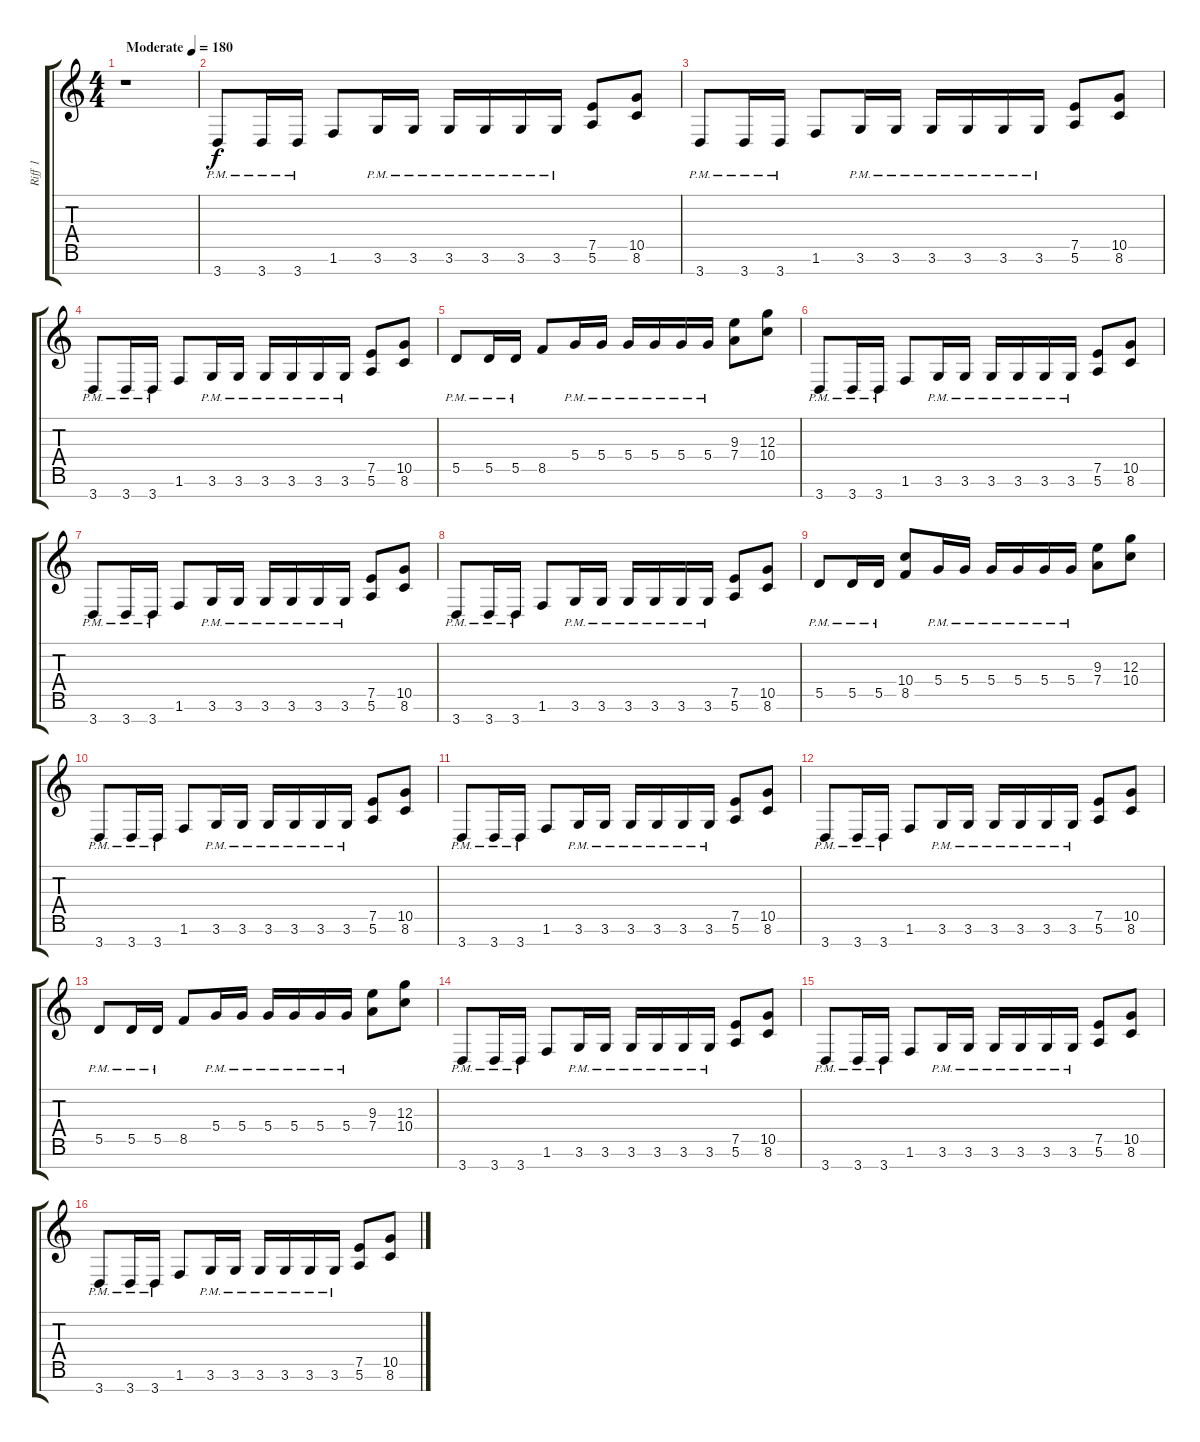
\track ("Riff 1" "Riff 1") {instrument distortionguitar}
\staff {score tabs}
\tuning (E4 B3 G3 D3 A2 E2 B1) {hide}
\ts (4 4)
\tempo (180 "Moderate")
\clef g2
\ks c
r.1{dy f instrument distortionguitar} |
3.7{pm}.8 3.7{pm}.16 3.7{pm}.16 1.6.8 3.6{pm}.16 3.6{pm}.16 3.6{pm}.16 3.6{pm}.16 3.6{pm}.16 3.6{pm}.16 (7.5 5.6).8 (10.5 8.6).8 |
3.7{pm}.8 3.7{pm}.16 3.7{pm}.16 1.6.8 3.6{pm}.16 3.6{pm}.16 3.6{pm}.16 3.6{pm}.16 3.6{pm}.16 3.6{pm}.16 (7.5 5.6).8 (10.5 8.6).8 |
3.7{pm}.8 3.7{pm}.16 3.7{pm}.16 1.6.8 3.6{pm}.16 3.6{pm}.16 3.6{pm}.16 3.6{pm}.16 3.6{pm}.16 3.6{pm}.16 (7.5 5.6).8 (10.5 8.6).8 |
5.5{pm}.8 5.5{pm}.16 5.5{pm}.16 8.5.8 5.4{pm}.16 5.4{pm}.16 5.4{pm}.16 5.4{pm}.16 5.4{pm}.16 5.4{pm}.16 (9.3 7.4).8 (12.3 10.4).8 |
3.7{pm}.8 3.7{pm}.16 3.7{pm}.16 1.6.8 3.6{pm}.16 3.6{pm}.16 3.6{pm}.16 3.6{pm}.16 3.6{pm}.16 3.6{pm}.16 (7.5 5.6).8 (10.5 8.6).8 |
3.7{pm}.8 3.7{pm}.16 3.7{pm}.16 1.6.8 3.6{pm}.16 3.6{pm}.16 3.6{pm}.16 3.6{pm}.16 3.6{pm}.16 3.6{pm}.16 (7.5 5.6).8 (10.5 8.6).8 |
3.7{pm}.8 3.7{pm}.16 3.7{pm}.16 1.6.8 3.6{pm}.16 3.6{pm}.16 3.6{pm}.16 3.6{pm}.16 3.6{pm}.16 3.6{pm}.16 (7.5 5.6).8 (10.5 8.6).8 |
5.5{pm}.8 5.5{pm}.16 5.5{pm}.16 (10.4 8.5).8 5.4{pm}.16 5.4{pm}.16 5.4{pm}.16 5.4{pm}.16 5.4{pm}.16 5.4{pm}.16 (9.3 7.4).8 (12.3 10.4).8 |
3.7{pm}.8 3.7{pm}.16 3.7{pm}.16 1.6.8 3.6{pm}.16 3.6{pm}.16 3.6{pm}.16 3.6{pm}.16 3.6{pm}.16 3.6{pm}.16 (7.5 5.6).8 (10.5 8.6).8 |
3.7{pm}.8 3.7{pm}.16 3.7{pm}.16 1.6.8 3.6{pm}.16 3.6{pm}.16 3.6{pm}.16 3.6{pm}.16 3.6{pm}.16 3.6{pm}.16 (7.5 5.6).8 (10.5 8.6).8 |
3.7{pm}.8 3.7{pm}.16 3.7{pm}.16 1.6.8 3.6{pm}.16 3.6{pm}.16 3.6{pm}.16 3.6{pm}.16 3.6{pm}.16 3.6{pm}.16 (7.5 5.6).8 (10.5 8.6).8 |
5.5{pm}.8 5.5{pm}.16 5.5{pm}.16 8.5.8 5.4{pm}.16 5.4{pm}.16 5.4{pm}.16 5.4{pm}.16 5.4{pm}.16 5.4{pm}.16 (9.3 7.4).8 (12.3 10.4).8 |
3.7{pm}.8 3.7{pm}.16 3.7{pm}.16 1.6.8 3.6{pm}.16 3.6{pm}.16 3.6{pm}.16 3.6{pm}.16 3.6{pm}.16 3.6{pm}.16 (7.5 5.6).8 (10.5 8.6).8 |
3.7{pm}.8 3.7{pm}.16 3.7{pm}.16 1.6.8 3.6{pm}.16 3.6{pm}.16 3.6{pm}.16 3.6{pm}.16 3.6{pm}.16 3.6{pm}.16 (7.5 5.6).8 (10.5 8.6).8 |
3.7{pm}.8 3.7{pm}.16 3.7{pm}.16 1.6.8 3.6{pm}.16 3.6{pm}.16 3.6{pm}.16 3.6{pm}.16 3.6{pm}.16 3.6{pm}.16 (7.5 5.6).8 (10.5 8.6).8
